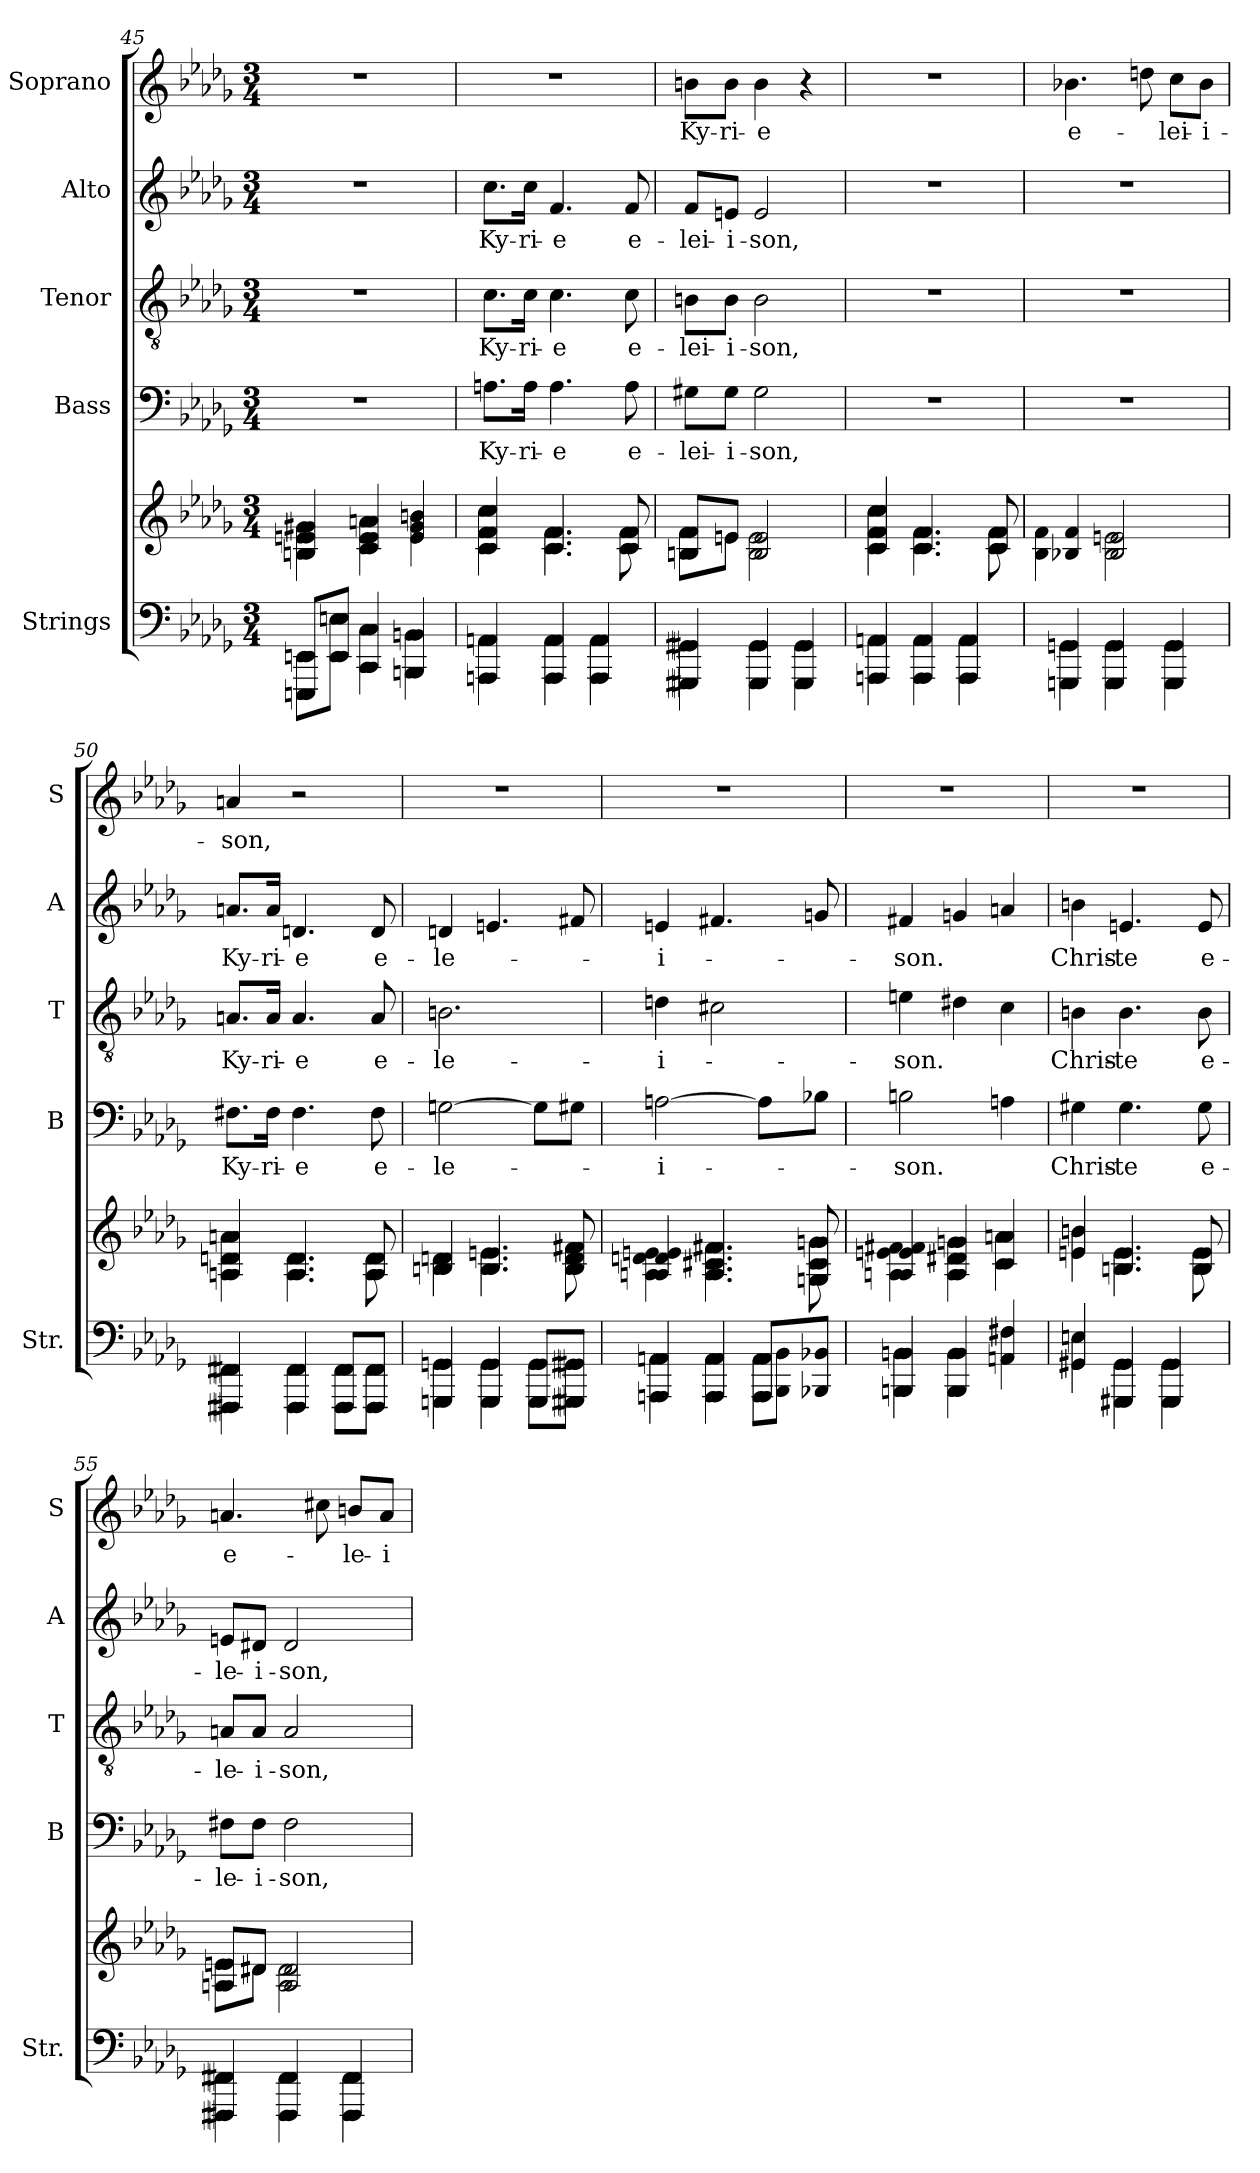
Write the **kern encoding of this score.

**kern	**kern	**kern	**text	**kern	**text	**kern	**text	**kern	**text
*part5	*part5	*part4	*part4	*part3	*part3	*part2	*part2	*part1	*part1
*staff6	*staff5	*staff4	*staff4	*staff3	*staff3	*staff2	*staff2	*staff1	*staff1
*I"Strings	*	*I"Bass	*	*I"Tenor	*	*I"Alto	*	*I"Soprano	*
*I'Str.	*	*I'B	*	*I'T	*	*I'A	*	*I'S	*
!!LO:LB:g=z
*clefF4	*clefG2	*clefF4	*	*clefGv2	*	*clefG2	*	*clefG2	*
*k[b-e-a-d-g-]	*k[b-e-a-d-g-]	*k[b-e-a-d-g-]	*	*k[b-e-a-d-g-]	*	*k[b-e-a-d-g-]	*	*k[b-e-a-d-g-]	*
*D-:	*D-:	*D-:	*	*D-:	*	*D-:	*	*D-:	*
*M3/4	*M3/4	*M3/4	*	*M3/4	*	*M3/4	*	*M3/4	*
=45	=45	=45	=45	=45	=45	=45	=45	=45	=45
*^	*^	*	*	*	*	*	*	*	*
8EEEn/ 8EEn/L	8EEE\ 8EE\L	4Bn/ 4en/ 4g#X/	4B\ 4e\ 4g#\	2.r	.	2.r	.	2.r	.	2.r	.
8EE/ 8En/J	8EE\ 8E\J	.	.	.	.	.	.	.	.	.	.
4CC/ 4C/	4CC\ 4C\	4c/ 4e/ 4an/	4c\ 4e\ 4a\	.	.	.	.	.	.	.	.
4BBBn/ 4BBn/	4BBB\ 4BB\	4e/ 4g#/ 4bn/	4e\ 4g#\ 4b\	.	.	.	.	.	.	.	.
=46	=46	=46	=46	=46	=46	=46	=46	=46	=46	=46	=46
!	!	!	!	!	!LO:LY:b	!	!LO:LY:b	!	!LO:LY:b	!	!
4AAAn/ 4AAn/	4AAA\ 4AA\	4c/ 4f/ 4cc/	4c\ 4f\ 4cc\	8.An\L	Ky-	8.c\L	Ky-	8.cc\L	Ky-	2.r	.
!	!	!	!	!	!LO:LY:b	!	!LO:LY:b	!	!LO:LY:b	!	!
.	.	.	.	16A\Jk	-ri-	16c\Jk	-ri-	16cc\Jk	-ri-	.	.
!	!	!	!	!	!LO:LY:b	!	!LO:LY:b	!	!LO:LY:b	!	!
4AAA/ 4AA/	4AAA\ 4AA\	4.c/ 4.f/	4.c\ 4.f\	4.A\	-e	4.c\	-e	4.f/	-e	.	.
4AAA/ 4AA/	4AAA\ 4AA\	.	.	.	.	.	.	.	.	.	.
!	!	!	!	!	!LO:LY:b	!	!LO:LY:b	!	!LO:LY:b	!	!
.	.	8c/ 8f/	8c\ 8f\	8A\	e-	8c\	e-	8f/	e-	.	.
=47	=47	=47	=47	=47	=47	=47	=47	=47	=47	=47	=47
!	!	!	!	!	!LO:LY:b	!	!LO:LY:b	!	!LO:LY:b	!	!LO:LY:b
4GGG#X/ 4GG#X/	4GGG#\ 4GG#\	8Bn/ 8f/L	8B\ 8f\L	8G#X\L	-lei-	8Bn\L	-lei-	8f/L	-lei-	8bn\L	Ky-
!	!	!	!	!	!LO:LY:b	!	!LO:LY:b	!	!LO:LY:b	!	!LO:LY:b
.	.	8en/J	8e\J	8G#\J	-i-	8B\J	-i-	8en/J	-i-	8b\J	-ri-
!	!	!	!	!	!LO:LY:b	!	!LO:LY:b	!	!LO:LY:b	!	!LO:LY:b
4GGG#/ 4GG#/	4GGG#\ 4GG#\	2B/ 2e/	2B\ 2e\	2G#\	-son,	2B\	-son,	2e/	-son,	4b\	-e
4GGG#/ 4GG#/	4GGG#\ 4GG#\	.	.	.	.	.	.	.	.	4r	.
=48	=48	=48	=48	=48	=48	=48	=48	=48	=48	=48	=48
4AAAn/ 4AAn/	4AAA\ 4AA\	4c/ 4f/ 4cc/	4c\ 4f\ 4cc\	2.r	.	2.r	.	2.r	.	2.r	.
4AAA/ 4AA/	4AAA\ 4AA\	4.c/ 4.f/	4.c\ 4.f\	.	.	.	.	.	.	.	.
4AAA/ 4AA/	4AAA\ 4AA\	.	.	.	.	.	.	.	.	.	.
.	.	8c/ 8f/	8c\ 8f\	.	.	.	.	.	.	.	.
!!LO:PB:g=z
=49	=49	=49	=49	=49	=49	=49	=49	=49	=49	=49	=49
!	!	!	!	!	!	!	!	!	!	!	!LO:LY:b
4GGGn/ 4GGn/	4GGG\ 4GG\	4B-X/ 4f/	4B-\ 4f\	2.r	.	2.r	.	2.r	.	4.b-X\	e-
4GGG/ 4GG/	4GGG\ 4GG\	2B-/ 2en/	2B-\ 2e\	.	.	.	.	.	.	.	.
.	.	.	.	.	.	.	.	.	.	8ddn\	.
!	!	!	!	!	!	!	!	!	!	!	!LO:LY:b
4GGG/ 4GG/	4GGG\ 4GG\	.	.	.	.	.	.	.	.	8cc\L	-lei-
!	!	!	!	!	!	!	!	!	!	!	!LO:LY:b
.	.	.	.	.	.	.	.	.	.	8b-\J	-i-
=50	=50	=50	=50	=50	=50	=50	=50	=50	=50	=50	=50
!	!	!	!	!	!LO:LY:b	!	!LO:LY:b	!	!LO:LY:b	!	!LO:LY:b
4FFF#X/ 4FF#X/	4FFF#\ 4FF#\	4An/ 4dn/ 4an/	4A\ 4d\ 4a\	8.F#X\L	Ky-	8.An/L	Ky-	8.an/L	Ky-	4an/	-son,
!	!	!	!	!	!LO:LY:b	!	!LO:LY:b	!	!LO:LY:b	!	!
.	.	.	.	16F#\Jk	-ri-	16A/Jk	-ri-	16a/Jk	-ri-	.	.
!	!	!	!	!	!LO:LY:b	!	!LO:LY:b	!	!LO:LY:b	!	!
4FFF#/ 4FF#/	4FFF#\ 4FF#\	4.A/ 4.d/	4.A\ 4.d\	4.F#\	-e	4.A/	-e	4.dn/	-e	2r	.
8FFF#/ 8FF#/L	8FFF#\ 8FF#\L	.	.	.	.	.	.	.	.	.	.
!	!	!	!	!	!LO:LY:b	!	!LO:LY:b	!	!LO:LY:b	!	!
8FFF#/ 8FF#/J	8FFF#\ 8FF#\J	8A/ 8d/	8A\ 8d\	8F#\	e-	8A/	e-	8d/	e-	.	.
=51	=51	=51	=51	=51	=51	=51	=51	=51	=51	=51	=51
!	!	!	!	!	!LO:LY:b	!	!LO:LY:b	!	!LO:LY:b	!	!
4GGGn/ 4GGn/	4GGG\ 4GG\	4Bn/ 4dn/	4B\ 4d\	[2Gn\	-le-	2.Bn\	-le-	4dn/	-le-	2.r	.
4GGG/ 4GG/	4GGG\ 4GG\	4.B/ 4.en/	4.B\ 4.e\	.	.	.	.	4.en/	.	.	.
8GGG/ 8GG/L	8GGG\ 8GG\L	.	.	8G\L]	.	.	.	.	.	.	.
8GGG#X/ 8GG#X/J	8GGG#\ 8GG#\J	8B/ 8d/ 8f#X/	8B\ 8d\ 8f#\	8G#X\J	.	.	.	8f#X/	.	.	.
=52	=52	=52	=52	=52	=52	=52	=52	=52	=52	=52	=52
!	!	!	!	!	!LO:LY:b	!	!LO:LY:b	!	!LO:LY:b	!	!
4AAAn/ 4AAn/	4AAA\ 4AA\	4An/ 4dn/ 4en/	4A\ 4d\ 4e\	[2An\	-i-	4dn\	-i-	4en/	-i-	2.r	.
4AAA/ 4AA/	4AAA\ 4AA\	4.A/ 4.c#X/ 4.f#X/	4.A\ 4.c#\ 4.f#\	.	.	2c#X\	.	4.f#X/	.	.	.
8AAA/ 8AA/L	8AAA\ 8AA\L	.	.	8A\L]	.	.	.	.	.	.	.
8BBB-X/ 8BB-X/J	8BBB-\ 8BB-\J	8Gn/ 8c#/ 8gn/	8G\ 8c#\ 8g\	8B-X\J	.	.	.	8gn/	.	.	.
!!LO:LB:g=z
=53	=53	=53	=53	=53	=53	=53	=53	=53	=53	=53	=53
!	!	!	!	!	!LO:LY:b	!	!LO:LY:b	!	!LO:LY:b	!	!
4BBBn/ 4BBn/	4BBB\ 4BB\	4An/ 4en/ 4f#X/	4A\ 4e\ 4f#\	2Bn\	-son.	4en\	-son.	4f#X/	-son.	2.r	.
4BBB/ 4BB/	4BBB\ 4BB\	4A/ 4d#X/ 4gn/	4A\ 4d#\ 4g\	.	.	4d#X\	.	4gn/	.	.	.
4AAn/ 4F#X/	4AA\ 4F#\	4c/ 4an/	4c\ 4a\	4An\	.	4c\	.	4an/	.	.	.
=54	=54	=54	=54	=54	=54	=54	=54	=54	=54	=54	=54
!	!	!	!	!	!LO:LY:b	!	!LO:LY:b	!	!LO:LY:b	!	!
4GG#X/ 4En/	4GG#\ 4E\	4en/ 4bn/	4e\ 4b\	4G#X\	Chris-	4Bn\	Chris-	4bn\	Chris-	2.r	.
!	!	!	!	!	!LO:LY:b	!	!LO:LY:b	!	!LO:LY:b	!	!
4GGG#X/ 4GG#/	4GGG#\ 4GG#\	4.Bn/ 4.e/	4.B\ 4.e\	4.G#\	-te	4.B\	-te	4.en/	-te	.	.
4GGG#/ 4GG#/	4GGG#\ 4GG#\	.	.	.	.	.	.	.	.	.	.
!	!	!	!	!	!LO:LY:b	!	!LO:LY:b	!	!LO:LY:b	!	!
.	.	8B/ 8e/	8B\ 8e\	8G#\	e-	8B\	e-	8e/	e-	.	.
=55	=55	=55	=55	=55	=55	=55	=55	=55	=55	=55	=55
!	!	!	!	!	!LO:LY:b	!	!LO:LY:b	!	!LO:LY:b	!	!LO:LY:b
4FFF#X/ 4FF#X/	4FFF#\ 4FF#\	8An/ 8en/L	8A\ 8e\L	8F#X\L	-le-	8An/L	-le-	8en/L	-le-	4.an/	e-
!	!	!	!	!	!LO:LY:b	!	!LO:LY:b	!	!LO:LY:b	!	!
.	.	8d#X/J	8d#\J	8F#\J	-i-	8A/J	-i-	8d#X/J	-i-	.	.
!	!	!	!	!	!LO:LY:b	!	!LO:LY:b	!	!LO:LY:b	!	!
4FFF#/ 4FF#/	4FFF#\ 4FF#\	2A/ 2d#/	2A\ 2d#\	2F#\	-son,	2A/	-son,	2d#/	-son,	.	.
.	.	.	.	.	.	.	.	.	.	8cc#X\	.
!	!	!	!	!	!	!	!	!	!	!	!LO:LY:b
4FFF#/ 4FF#/	4FFF#\ 4FF#\	.	.	.	.	.	.	.	.	8bn/L	-le-
!	!	!	!	!	!	!	!	!	!	!	!LO:LY:b
.	.	.	.	.	.	.	.	.	.	8a/J	-i-
*v	*v	*	*	*	*	*	*	*	*	*	*
*	*v	*v	*	*	*	*	*	*	*	*
=	=	=	=	=	=	=	=	=	=
*-	*-	*-	*-	*-	*-	*-	*-	*-	*-
